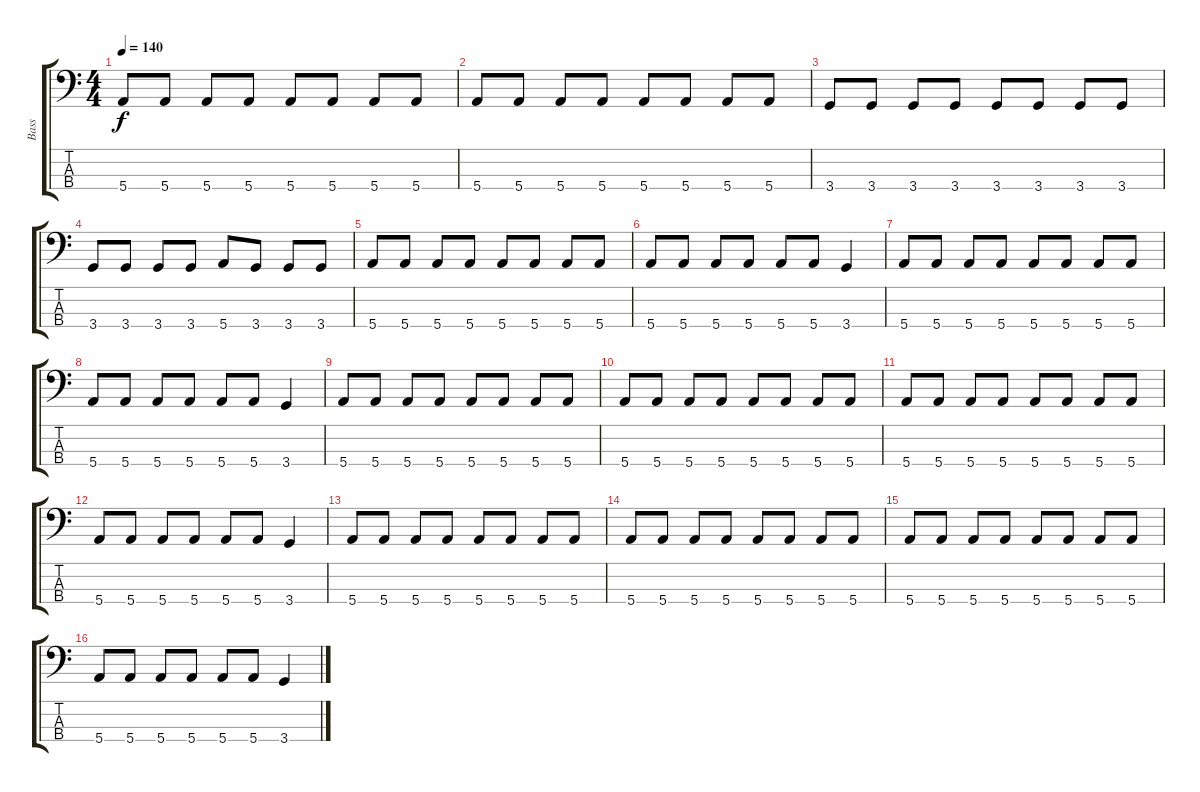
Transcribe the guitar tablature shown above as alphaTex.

\track ("Bass" "Bass") {instrument electricbasspick}
\staff {score tabs}
\tuning (G2 D2 A1 E1) {hide}
\ts (4 4)
\tempo 140
\clef f4
\ks c
5.4.8{dy f} 5.4.8 5.4.8 5.4.8 5.4.8 5.4.8 5.4.8 5.4.8 |
5.4.8 5.4.8 5.4.8 5.4.8 5.4.8 5.4.8 5.4.8 5.4.8 |
3.4.8 3.4.8 3.4.8 3.4.8 3.4.8 3.4.8 3.4.8 3.4.8 |
3.4.8 3.4.8 3.4.8 3.4.8 5.4.8 3.4.8 3.4.8 3.4.8 |
5.4.8 5.4.8 5.4.8 5.4.8 5.4.8 5.4.8 5.4.8 5.4.8 |
5.4.8 5.4.8 5.4.8 5.4.8 5.4.8 5.4.8 3.4.4 |
5.4.8 5.4.8 5.4.8 5.4.8 5.4.8 5.4.8 5.4.8 5.4.8 |
5.4.8 5.4.8 5.4.8 5.4.8 5.4.8 5.4.8 3.4.4 |
5.4.8 5.4.8 5.4.8 5.4.8 5.4.8 5.4.8 5.4.8 5.4.8 |
5.4.8 5.4.8 5.4.8 5.4.8 5.4.8 5.4.8 5.4.8 5.4.8 |
5.4.8 5.4.8 5.4.8 5.4.8 5.4.8 5.4.8 5.4.8 5.4.8 |
5.4.8 5.4.8 5.4.8 5.4.8 5.4.8 5.4.8 3.4.4 |
5.4.8 5.4.8 5.4.8 5.4.8 5.4.8 5.4.8 5.4.8 5.4.8 |
5.4.8 5.4.8 5.4.8 5.4.8 5.4.8 5.4.8 5.4.8 5.4.8 |
5.4.8 5.4.8 5.4.8 5.4.8 5.4.8 5.4.8 5.4.8 5.4.8 |
5.4.8 5.4.8 5.4.8 5.4.8 5.4.8 5.4.8 3.4.4
